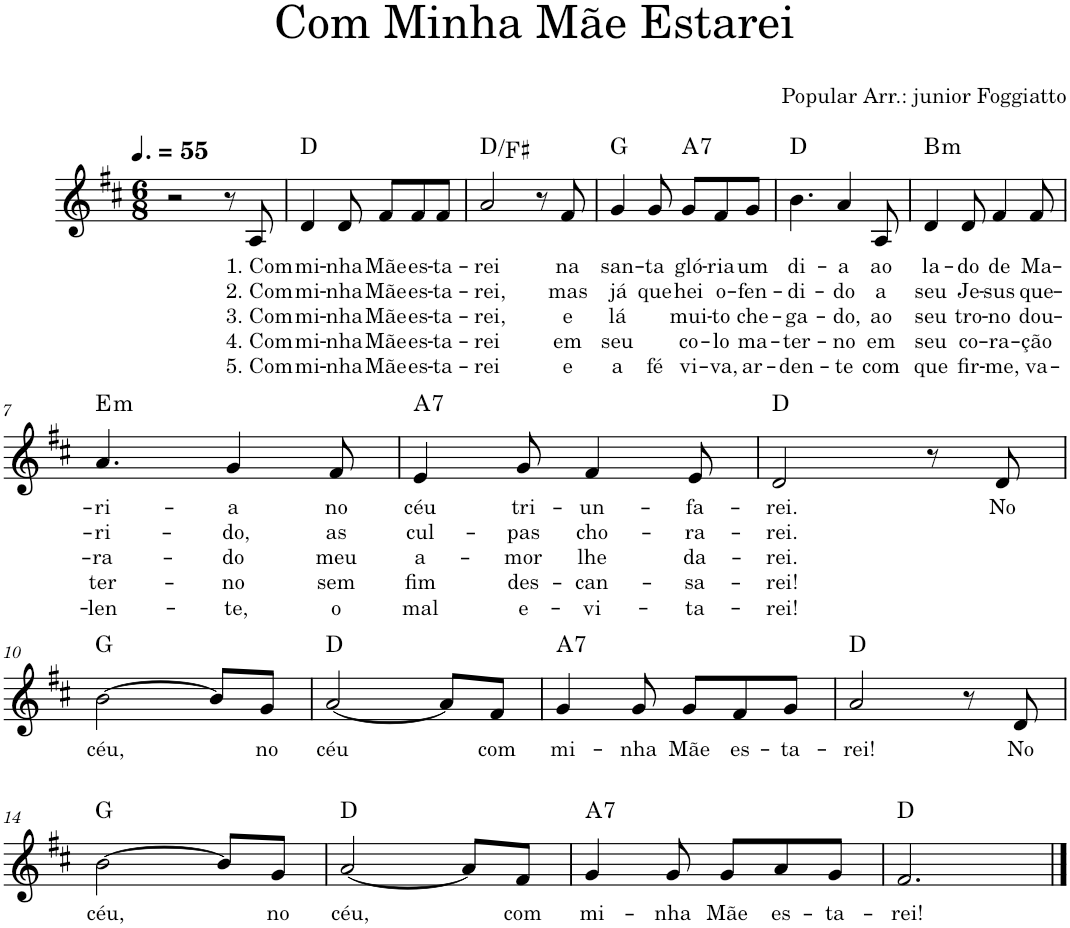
**kern	**text	**text	**text	**text	**text	**harte
*part1	*part1	*part1	*part1	*part1	*part1	*part1
*staff1	*staff1	*staff1	*staff1	*staff1	*staff1	*
*I"Voz	*	*	*	*	*	*
*I'Vo.	*	*	*	*	*	*
*clefG2	*	*	*	*	*	*
*k[f#c#]	*	*	*	*	*	*
*M6/8	*	*	*	*	*	*
*MM83	*	*	*	*	*	*
=1	=1	=1	=1	=1	=1	=1
2r	.	.	.	.	.	.
8r	.	.	.	.	.	.
!	!LO:LY:b	!LO:LY:b	!LO:LY:b	!LO:LY:b	!LO:LY:b	!
8A/	1. Com	2. Com	3. Com	4. Com	5. Com	.
=2	=2	=2	=2	=2	=2	=2
!	!LO:LY:b	!LO:LY:b	!LO:LY:b	!LO:LY:b	!LO:LY:b	!
4d/	mi-	mi-	mi-	mi-	mi-	D:maj
!	!LO:LY:b	!LO:LY:b	!LO:LY:b	!LO:LY:b	!LO:LY:b	!
8d/	-nha	-nha	-nha	-nha	-nha	.
!	!LO:LY:b	!LO:LY:b	!LO:LY:b	!LO:LY:b	!LO:LY:b	!
8f#/L	Mãe	Mãe	Mãe	Mãe	Mãe	.
!	!LO:LY:b	!LO:LY:b	!LO:LY:b	!LO:LY:b	!LO:LY:b	!
8f#/	es-	es-	es-	es-	es-	.
!	!LO:LY:b	!LO:LY:b	!LO:LY:b	!LO:LY:b	!LO:LY:b	!
8f#/J	-ta-	-ta-	-ta-	-ta-	-ta-	.
=3	=3	=3	=3	=3	=3	=3
!	!LO:LY:b	!LO:LY:b	!LO:LY:b	!LO:LY:b	!LO:LY:b	!
2a/	-rei	-rei,	-rei,	-rei	-rei	D:maj/3
8r	.	.	.	.	.	.
!	!LO:LY:b	!LO:LY:b	!LO:LY:b	!LO:LY:b	!LO:LY:b	!
8f#/	na	mas	e	em	e	.
=4	=4	=4	=4	=4	=4	=4
!	!LO:LY:b	!LO:LY:b	!LO:LY:b	!LO:LY:b	!LO:LY:b	!
4g/	san-	já	lá	seu	a	G:maj
!	!LO:LY:b	!LO:LY:b	!	!	!LO:LY:b	!
8g/	-ta	que	.	.	fé	.
!	!LO:LY:b	!LO:LY:b	!LO:LY:b	!LO:LY:b	!LO:LY:b	!LO:H:kt=7
8g/L	gló-	hei	mui-	co-	vi-	A:7
!	!LO:LY:b	!LO:LY:b	!LO:LY:b	!LO:LY:b	!LO:LY:b	!
8f#/	-ria	o-	-to	-lo	-va,	.
!	!LO:LY:b	!LO:LY:b	!LO:LY:b	!LO:LY:b	!LO:LY:b	!
8g/J	um	-fen-	che-	ma-	ar-	.
=5	=5	=5	=5	=5	=5	=5
!	!LO:LY:b	!LO:LY:b	!LO:LY:b	!LO:LY:b	!LO:LY:b	!
4.b\	di-	-di-	-ga-	-ter-	-den-	D:maj
!	!LO:LY:b	!LO:LY:b	!LO:LY:b	!LO:LY:b	!LO:LY:b	!
4a/	-a	-do	-do,	-no	-te	.
!	!LO:LY:b	!LO:LY:b	!LO:LY:b	!LO:LY:b	!LO:LY:b	!
8A/	ao	a	ao	em	com	.
=6	=6	=6	=6	=6	=6	=6
!	!LO:LY:b	!LO:LY:b	!LO:LY:b	!LO:LY:b	!LO:LY:b	!LO:H:kt=m
4d/	la-	seu	seu	seu	que	B:min
!	!LO:LY:b	!LO:LY:b	!LO:LY:b	!LO:LY:b	!LO:LY:b	!
8d/	-do	Je-	tro-	co-	fir-	.
!	!LO:LY:b	!LO:LY:b	!LO:LY:b	!LO:LY:b	!LO:LY:b	!
4f#/	de	-sus	-no	-ra-	-me,	.
!	!LO:LY:b	!LO:LY:b	!LO:LY:b	!LO:LY:b	!LO:LY:b	!
8f#/	Ma-	que-	dou-	-ção	va-	.
!!LO:LB:g=z
=7	=7	=7	=7	=7	=7	=7
!	!LO:LY:b	!LO:LY:b	!LO:LY:b	!LO:LY:b	!LO:LY:b	!LO:H:kt=m
4.a/	-ri-	-ri-	-ra-	ter-	-len-	E:min
!	!LO:LY:b	!LO:LY:b	!LO:LY:b	!LO:LY:b	!LO:LY:b	!
4g/	-a	-do,	-do	-no	-te,	.
!	!LO:LY:b	!LO:LY:b	!LO:LY:b	!LO:LY:b	!LO:LY:b	!
8f#/	no	as	meu	sem	o	.
=8	=8	=8	=8	=8	=8	=8
!	!LO:LY:b	!LO:LY:b	!LO:LY:b	!LO:LY:b	!LO:LY:b	!LO:H:kt=7
4e/	céu	cul-	a-	fim	mal	A:7
!	!LO:LY:b	!LO:LY:b	!LO:LY:b	!LO:LY:b	!LO:LY:b	!
8g/	tri-	-pas	-mor	des-	e-	.
!	!LO:LY:b	!LO:LY:b	!LO:LY:b	!LO:LY:b	!LO:LY:b	!
4f#/	-un-	cho-	lhe	-can-	-vi-	.
!	!LO:LY:b	!LO:LY:b	!LO:LY:b	!LO:LY:b	!LO:LY:b	!
8e/	-fa-	-ra-	da-	-sa-	-ta-	.
=9	=9	=9	=9	=9	=9	=9
!	!LO:LY:b	!LO:LY:b	!LO:LY:b	!LO:LY:b	!LO:LY:b	!
2d/	-rei.	-rei.	-rei.	-rei!	-rei!	D:maj
8r	.	.	.	.	.	.
!	!LO:LY:b	!	!	!	!	!
8d/	No	.	.	.	.	.
!!LO:LB:g=z
=10	=10	=10	=10	=10	=10	=10
!	!LO:LY:b	!	!	!	!	!
[2b\	céu,	.	.	.	.	G:maj
8b/L]	.	.	.	.	.	.
!	!LO:LY:b	!	!	!	!	!
8g/J	no	.	.	.	.	.
=11	=11	=11	=11	=11	=11	=11
!	!LO:LY:b	!	!	!	!	!
[2a/	céu	.	.	.	.	D:maj
8a/L]	.	.	.	.	.	.
!	!LO:LY:b	!	!	!	!	!
8f#/J	com	.	.	.	.	.
=12	=12	=12	=12	=12	=12	=12
!	!LO:LY:b	!	!	!	!	!LO:H:kt=7
4g/	mi-	.	.	.	.	A:7
!	!LO:LY:b	!	!	!	!	!
8g/	-nha	.	.	.	.	.
!	!LO:LY:b	!	!	!	!	!
8g/L	Mãe	.	.	.	.	.
!	!LO:LY:b	!	!	!	!	!
8f#/	es-	.	.	.	.	.
!	!LO:LY:b	!	!	!	!	!
8g/J	-ta-	.	.	.	.	.
=13	=13	=13	=13	=13	=13	=13
!	!LO:LY:b	!	!	!	!	!
2a/	-rei!	.	.	.	.	D:maj
8r	.	.	.	.	.	.
!	!LO:LY:b	!	!	!	!	!
8d/	No	.	.	.	.	.
!!LO:LB:g=z
=14	=14	=14	=14	=14	=14	=14
!	!LO:LY:b	!	!	!	!	!
[2b\	céu,	.	.	.	.	G:maj
8b/L]	.	.	.	.	.	.
!	!LO:LY:b	!	!	!	!	!
8g/J	no	.	.	.	.	.
=15	=15	=15	=15	=15	=15	=15
!	!LO:LY:b	!	!	!	!	!
[2a/	céu,	.	.	.	.	D:maj
8a/L]	.	.	.	.	.	.
!	!LO:LY:b	!	!	!	!	!
8f#/J	com	.	.	.	.	.
=16	=16	=16	=16	=16	=16	=16
!	!LO:LY:b	!	!	!	!	!LO:H:kt=7
4g/	mi-	.	.	.	.	A:7
!	!LO:LY:b	!	!	!	!	!
8g/	-nha	.	.	.	.	.
!	!LO:LY:b	!	!	!	!	!
8g/L	Mãe	.	.	.	.	.
!	!LO:LY:b	!	!	!	!	!
8a/	es-	.	.	.	.	.
!	!LO:LY:b	!	!	!	!	!
8g/J	-ta-	.	.	.	.	.
=17	=17	=17	=17	=17	=17	=17
!	!LO:LY:b	!	!	!	!	!
2.f#/	-rei!	.	.	.	.	D:maj
==	==	==	==	==	==	==
*-	*-	*-	*-	*-	*-	*-
